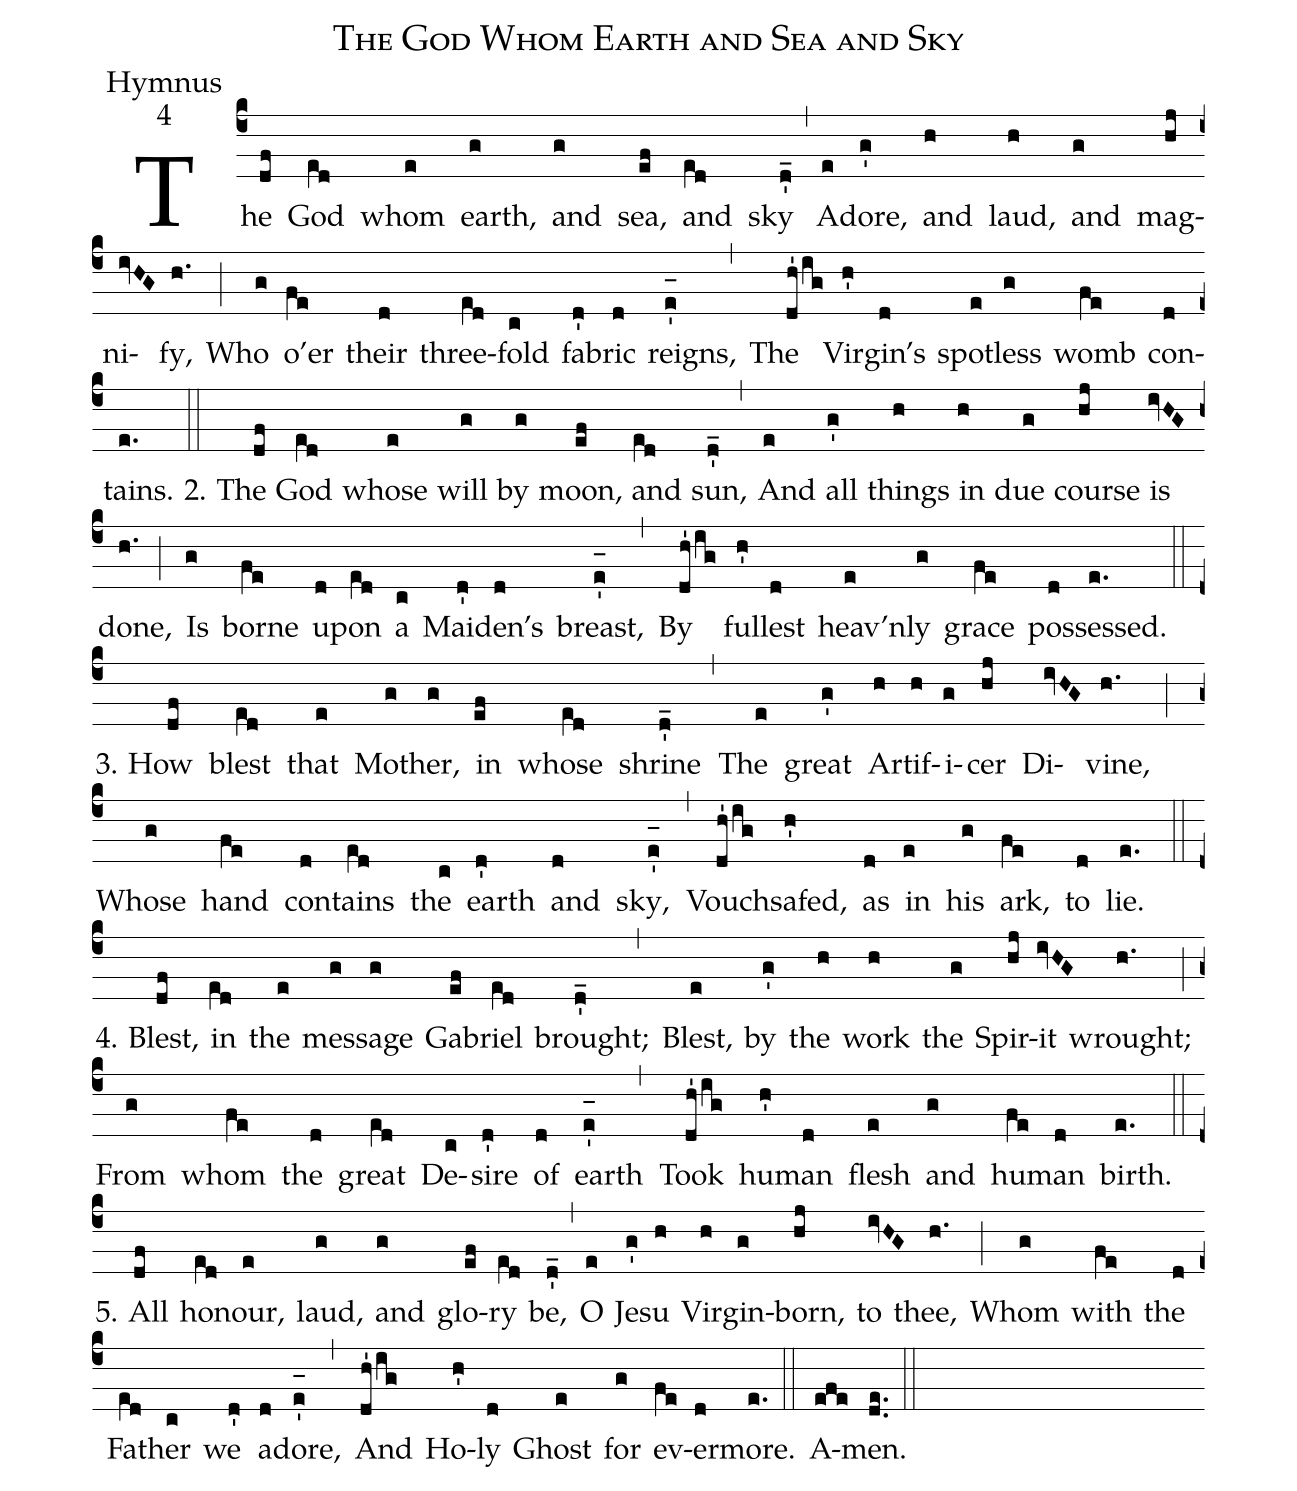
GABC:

name: The God Whom Earth and Sea and Sky;
office-part: Hymnus;
mode: 4;
%%
(c4)The(df) God(e[ll:1]d) whom(e) earth,(g) and(g) sea,(ef) and(e[ll:1]d) sky(d'_) (,)
A(e)dore,(g') and(h) laud,(h) and(g) mag(hj)ni(ivHG)fy,(h.) (;)
Who(g) o'er(fe) their(d) three(e[ll:1]d)fold(c) fab(d')ric(d) reigns,(e'_[oh:h]) (,)
The(dh'/ig) Vir(h')gin's(d) spot(e)less(g) womb(fe) con(d)tains.(e.) (::)

2. The(df) God(e[ll:1]d) whose(e) will(g) by(g) moon,(ef) and(e[ll:1]d) sun,(d'_) (,)
And(e) all(g') things(h) in(h) due(g) course(hj) is(ivHG) done,(h.) (;)
Is(g) borne(fe) up(d)on(e[ll:1]d) a(c) Maid(d')en's(d) breast,(e'_[oh:h]) (,)
By(dh'/ig) full(h')est(d) heav’n(e)ly(g) grace(fe) pos(d)sessed.(e.) (::)

3. How(df) blest(e[ll:1]d) that(e) Moth(g)er,(g) in(ef) whose(e[ll:1]d) shrine(d'_) (,)
The(e) great(g') Ar(h)tif(h)i(g)cer(hj) Di(ivHG)vine,(h.) (;)
Whose(g) hand(fe) con(d)tains(e[ll:1]d) the(c) earth(d') and(d) sky,(e'_[oh:h]) (,)
Vouch(dh'/ig)safed,(h') as(d) in(e) his(g) ark,(fe) to(d) lie.(e.) (::)

4. Blest,(df) in(e[ll:1]d) the(e) mes(g)sage(g) Gab(ef)riel(e[ll:1]d) brought;(d'_) (,)
Blest,(e) by(g') the(h) work(h) the(g) Spir(hj)it(ivHG) wrought;(h.) (;)
From(g) whom(fe) the(d) great(e[ll:1]d) De(c)sire(d') of(d) earth(e'_[oh:h]) (,)
Took(dh'/ig) hu(h')man(d) flesh(e) and(g) hu(fe)man(d) birth.(e.) (::)

5. All(df) hon(e[ll:1]d)our,(e) laud,(g) and(g) glo(ef)ry(e[ll:1]d) be,(d'_) (,)
O(e) Je(g')su(h) Vir(h)gin-(g)born,(hj) to(ivHG) thee,(h.) (;)
Whom(g) with(fe) the(d) Fa(e[ll:1]d)ther(c) we(d') a(d)dore,(e'_[oh:h]) (,)
And(dh'/ig) Ho(h')ly(d) Ghost(e) for(g) ev(fe)er(d)more.(e.) (::)
A(efe)men.(de..) (::)
